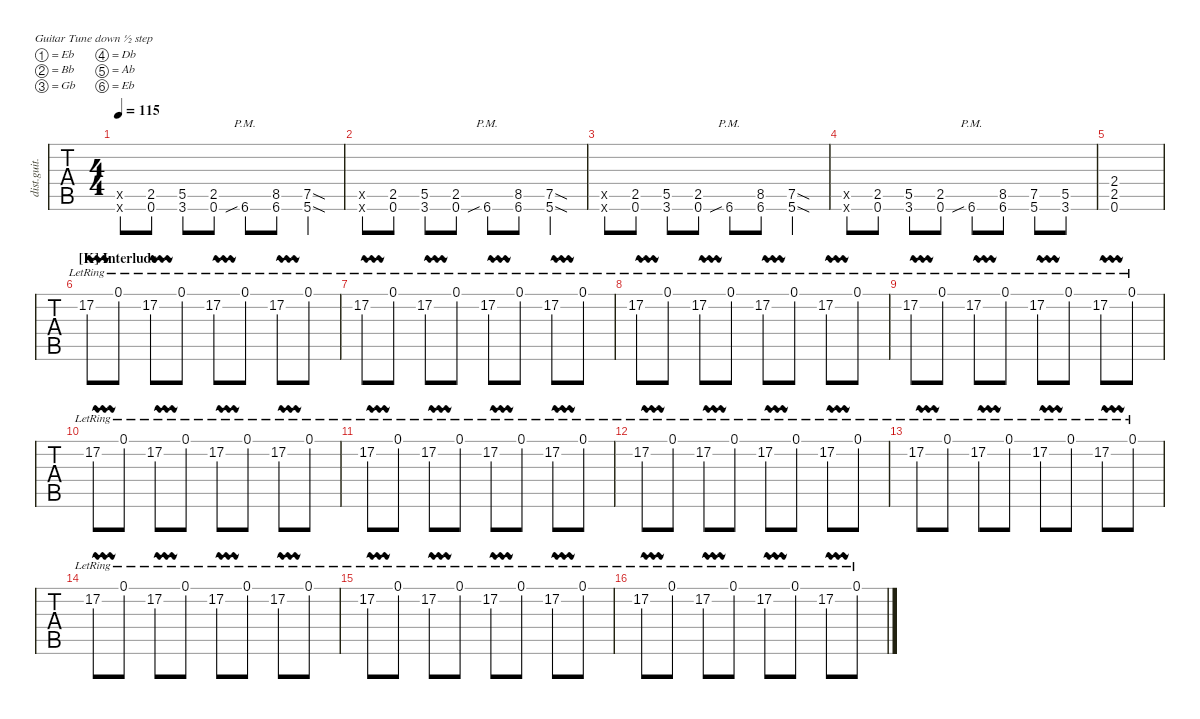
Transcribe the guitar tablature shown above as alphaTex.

\defaultSystemsLayout 4
\hideDynamics
\bracketExtendMode nobrackets
\otherSystemsTrackNameOrientation horizontal
\track ("Rhythm Guitar 3 (Kirk)" "dist.guit.") {multiBarRest instrument distortionguitar}
\staff {tabs}
\tuning (Eb4 Bb3 Gb3 Db3 Ab2 Eb2)
\ts (4 4)
\tempo 115
\clef g2
\ks c
(0.6{x acc #} 0.5{x acc #}).8{dy mf} (0.6{acc #} 2.5{acc #}).8 (3.6{acc #} 5.5{acc #}).8 (0.6{acc #} 2.5{acc #}).8 6.6{sib pm}.8 (6.6 8.5).8 (5.6{sod acc #} 7.5{sod acc #}).4 |
(0.6{x acc #} 0.5{x acc #}).8 (0.6{acc #} 2.5{acc #}).8 (3.6{acc #} 5.5{acc #}).8 (0.6{acc #} 2.5{acc #}).8 6.6{sib pm}.8 (6.6 8.5).8 (5.6{sod acc #} 7.5{sod acc #}).4 |
(0.6{x acc #} 0.5{x acc #}).8 (0.6{acc #} 2.5{acc #}).8 (3.6{acc #} 5.5{acc #}).8 (0.6{acc #} 2.5{acc #}).8 6.6{sib pm}.8 (6.6 8.5).8 (5.6{sod acc #} 7.5{sod acc #}).4 |
(0.6{x acc #} 0.5{x acc #}).8 (0.6{acc #} 2.5{acc #}).8 (3.6{acc #} 5.5{acc #}).8 (0.6{acc #} 2.5{acc #}).8 6.6{sib pm}.8 (6.6 8.5).8 (5.6{acc #} 7.5{acc #}).8 (3.6{acc #} 5.5{acc #}).8 |
(0.6{acc #} 2.5{acc #} 2.4{acc #}).1 |
\section ("K" "Interlude")
17.2{vw ac lr acc #}.8{instrument distortionguitar} 0.1{lr acc #}.8 17.2{vw ac lr acc #}.8 0.1{lr acc #}.8 17.2{vw ac lr acc #}.8 0.1{lr acc #}.8 17.2{vw ac lr acc #}.8 0.1{lr acc #}.8 |
17.2{vw ac lr acc #}.8 0.1{lr acc #}.8 17.2{vw ac lr acc #}.8 0.1{lr acc #}.8 17.2{vw ac lr acc #}.8 0.1{lr acc #}.8 17.2{vw ac lr acc #}.8 0.1{lr acc #}.8 |
17.2{vw ac lr acc #}.8 0.1{lr acc #}.8 17.2{vw ac lr acc #}.8 0.1{lr acc #}.8 17.2{vw ac lr acc #}.8 0.1{lr acc #}.8 17.2{vw ac lr acc #}.8 0.1{lr acc #}.8 |
17.2{vw ac lr acc #}.8 0.1{lr acc #}.8 17.2{vw ac lr acc #}.8 0.1{lr acc #}.8 17.2{vw ac lr acc #}.8 0.1{lr acc #}.8 17.2{vw ac lr acc #}.8 0.1{lr acc #}.8 |
17.2{vw ac lr acc #}.8 0.1{lr acc #}.8 17.2{vw ac lr acc #}.8 0.1{lr acc #}.8 17.2{vw ac lr acc #}.8 0.1{lr acc #}.8 17.2{vw ac lr acc #}.8 0.1{lr acc #}.8 |
17.2{vw ac lr acc #}.8 0.1{lr acc #}.8 17.2{vw ac lr acc #}.8 0.1{lr acc #}.8 17.2{vw ac lr acc #}.8 0.1{lr acc #}.8 17.2{vw ac lr acc #}.8 0.1{lr acc #}.8 |
17.2{vw ac lr acc #}.8 0.1{lr acc #}.8 17.2{vw ac lr acc #}.8 0.1{lr acc #}.8 17.2{vw ac lr acc #}.8 0.1{lr acc #}.8 17.2{vw ac lr acc #}.8 0.1{lr acc #}.8 |
17.2{vw ac lr acc #}.8 0.1{lr acc #}.8 17.2{vw ac lr acc #}.8 0.1{lr acc #}.8 17.2{vw ac lr acc #}.8 0.1{lr acc #}.8 17.2{vw ac lr acc #}.8 0.1{lr acc #}.8 |
17.2{vw ac lr acc #}.8 0.1{lr acc #}.8 17.2{vw ac lr acc #}.8 0.1{lr acc #}.8 17.2{vw ac lr acc #}.8 0.1{lr acc #}.8 17.2{vw ac lr acc #}.8 0.1{lr acc #}.8 |
17.2{vw ac lr acc #}.8 0.1{lr acc #}.8 17.2{vw ac lr acc #}.8 0.1{lr acc #}.8 17.2{vw ac lr acc #}.8 0.1{lr acc #}.8 17.2{vw ac lr acc #}.8 0.1{lr acc #}.8 |
17.2{vw ac lr acc #}.8 0.1{lr acc #}.8 17.2{vw ac lr acc #}.8 0.1{lr acc #}.8 17.2{vw ac lr acc #}.8 0.1{lr acc #}.8 17.2{vw ac lr acc #}.8 0.1{lr acc #}.8
